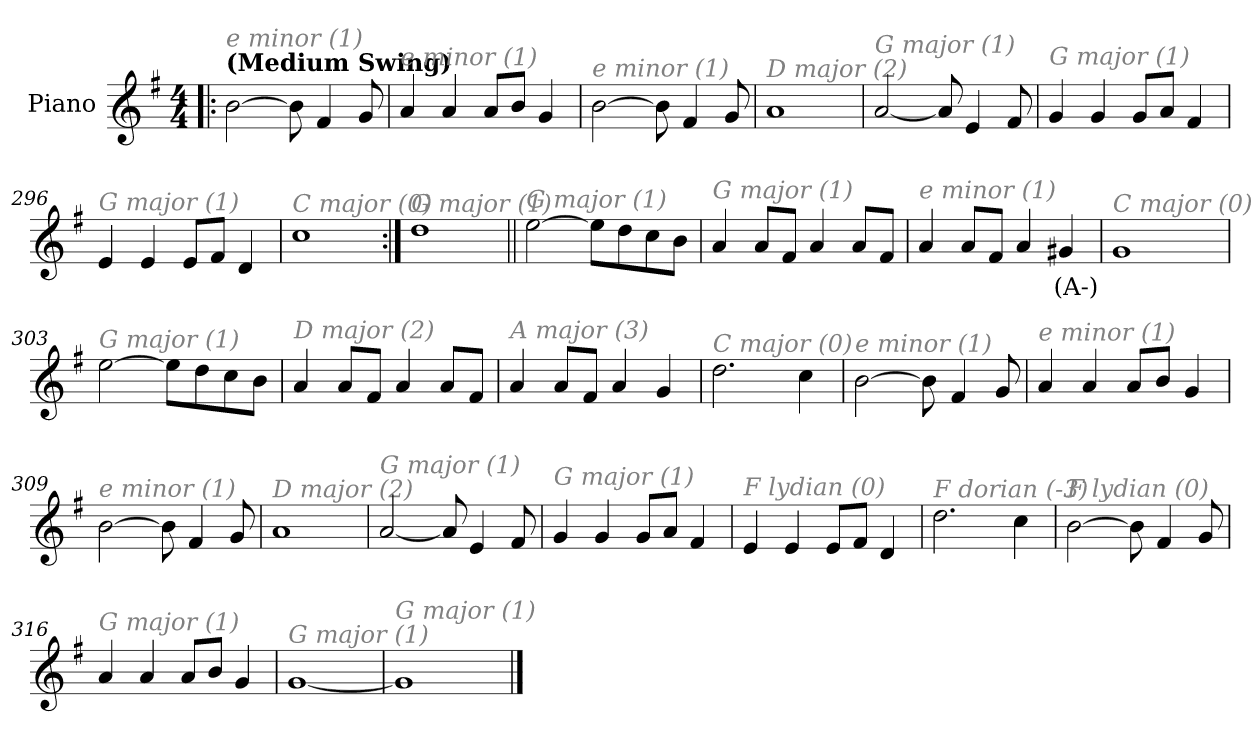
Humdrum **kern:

**kern	**text
*part1	*part1
*staff1	*staff1
*I"Piano	*
*I'Pno.	*
*clefG2	*
*k[f#]	*
*M4/4	*
*MM120	*
=1!|:	=1!|:
!LO:TX:a:B:t=(Medium Swing)	!
!LO:TX:i:color=#808080:t=e minor (1)	!
[2b\	.
8b\]	.
4f#/	.
8g/	.
=291	=291
!LO:TX:i:color=#808080:t=e minor (1)	!
4a/	.
4a/	.
8a/L	.
8b/J	.
4g/	.
=292	=292
!LO:TX:i:color=#808080:t=e minor (1)	!
[2b\	.
8b\]	.
4f#/	.
8g/	.
=293	=293
!LO:TX:i:color=#808080:t=D major (2)	!
1a	.
!!LO:LB:g=z
=294	=294
!LO:TX:i:color=#808080:t=G major (1)	!
[2a/	.
8a/]	.
4e/	.
8f#/	.
=295	=295
!LO:TX:i:color=#808080:t=G major (1)	!
4g/	.
4g/	.
8g/L	.
8a/J	.
4f#/	.
=296	=296
!LO:TX:i:color=#808080:t=G major (1)	!
4e/	.
4e/	.
8e/L	.
8f#/J	.
4d/	.
=297	=297
!LO:TX:i:color=#808080:t=C major (0)	!
1cc	.
!!LO:LB:g=z
=298:|!	=298:|!
!LO:TX:i:color=#808080:t=G major (1)	!
1dd	.
=299||	=299||
!LO:TX:i:color=#808080:t=G major (1)	!
[2ee\	.
8ee\L]	.
8dd\	.
8cc\	.
8b\J	.
=300	=300
!LO:TX:i:color=#808080:t=G major (1)	!
4a/	.
8a/L	.
8f#/J	.
4a/	.
8a/L	.
8f#/J	.
=301	=301
!LO:TX:i:color=#808080:t=e minor (1)	!
4a/	.
8a/L	.
8f#/J	.
4a/	.
4g#Xi/	(A-)
!!LO:LB:g=z
=302	=302
!LO:TX:i:color=#808080:t=C major (0)	!
1g	.
=303	=303
!LO:TX:i:color=#808080:t=G major (1)	!
[2ee\	.
8ee\L]	.
8dd\	.
8cc\	.
8b\J	.
=304	=304
!LO:TX:i:color=#808080:t=D major (2)	!
4a/	.
8a/L	.
8f#/J	.
4a/	.
8a/L	.
8f#/J	.
=305	=305
!LO:TX:i:color=#808080:t=A major (3)	!
4a/	.
8a/L	.
8f#/J	.
4a/	.
4g/	.
!!LO:LB:g=z
=306	=306
!LO:TX:i:color=#808080:t=C major (0)	!
2.dd\	.
4cc\	.
=307	=307
!LO:TX:i:color=#808080:t=e minor (1)	!
[2b\	.
8b\]	.
4f#/	.
8g/	.
=308	=308
!LO:TX:i:color=#808080:t=e minor (1)	!
4a/	.
4a/	.
8a/L	.
8b/J	.
4g/	.
=309	=309
!LO:TX:i:color=#808080:t=e minor (1)	!
[2b\	.
8b\]	.
4f#/	.
8g/	.
!!LO:LB:g=z
=310	=310
!LO:TX:i:color=#808080:t=D major (2)	!
1a	.
=311	=311
!LO:TX:i:color=#808080:t=G major (1)	!
[2a/	.
8a/]	.
4e/	.
8f#/	.
=312	=312
!LO:TX:i:color=#808080:t=G major (1)	!
4g/	.
4g/	.
8g/L	.
8a/J	.
4f#/	.
=313	=313
!LO:TX:i:color=#808080:t=F lydian (0)	!
4e/	.
4e/	.
8e/L	.
8f#/J	.
4d/	.
!!LO:LB:g=z
=314	=314
!LO:TX:i:color=#808080:t=F dorian (-3)	!
2.dd\	.
4cc\	.
=315	=315
!LO:TX:i:color=#808080:t=F lydian (0)	!
[2b\	.
8b\]	.
4f#/	.
8g/	.
=316	=316
!LO:TX:i:color=#808080:t=G major (1)	!
4a/	.
4a/	.
8a/L	.
8b/J	.
4g/	.
=317	=317
!LO:TX:i:color=#808080:t=G major (1)	!
[1g	.
=318	=318
!LO:TX:i:color=#808080:t=G major (1)	!
1g]	.
==	==
*-	*-
